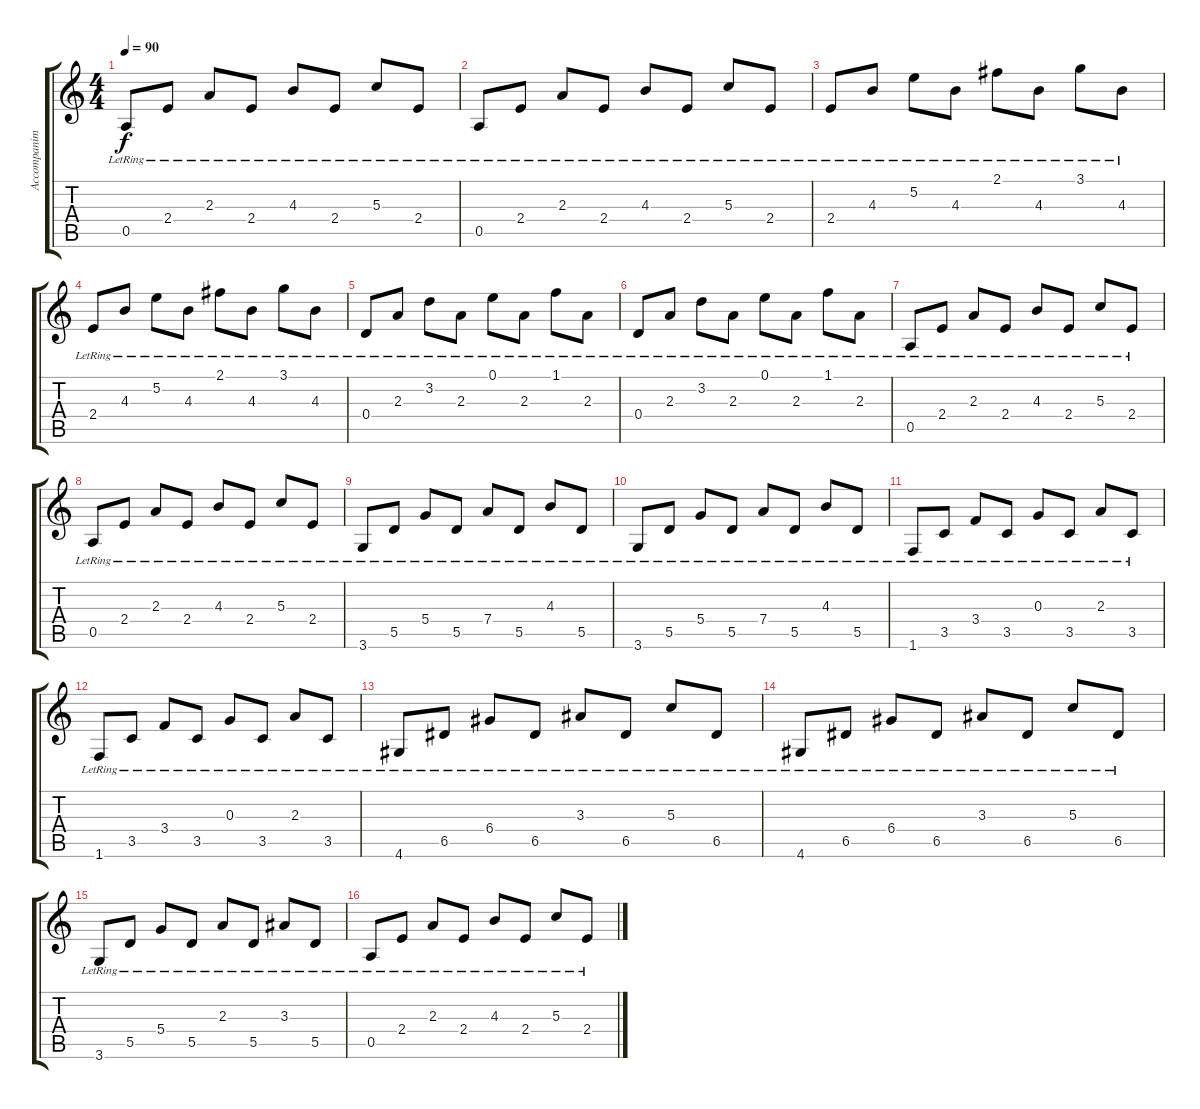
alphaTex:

\track ("Accompaniment 1" "Accompanim") {instrument acousticguitarnylon}
\staff {score tabs}
\tuning (E4 B3 G3 D3 A2 E2) {hide}
\ts (4 4)
\tempo 90
\clef g2
\ks c
0.5{lr}.8{dy f} 2.4{lr}.8 2.3{lr}.8 2.4{lr}.8 4.3{lr}.8 2.4{lr}.8 5.3{lr}.8 2.4{lr}.8 |
0.5{lr}.8 2.4{lr}.8 2.3{lr}.8 2.4{lr}.8 4.3{lr}.8 2.4{lr}.8 5.3{lr}.8 2.4{lr}.8 |
2.4{lr}.8 4.3{lr}.8 5.2{lr}.8 4.3{lr}.8 2.1{lr}.8 4.3{lr}.8 3.1{lr}.8 4.3{lr}.8 |
2.4{lr}.8 4.3{lr}.8 5.2{lr}.8 4.3{lr}.8 2.1{lr}.8 4.3{lr}.8 3.1{lr}.8 4.3{lr}.8 |
0.4{lr}.8 2.3{lr}.8 3.2{lr}.8 2.3{lr}.8 0.1{lr}.8 2.3{lr}.8 1.1{lr}.8 2.3{lr}.8 |
0.4{lr}.8 2.3{lr}.8 3.2{lr}.8 2.3{lr}.8 0.1{lr}.8 2.3{lr}.8 1.1{lr}.8 2.3{lr}.8 |
0.5{lr}.8 2.4{lr}.8 2.3{lr}.8 2.4{lr}.8 4.3{lr}.8 2.4{lr}.8 5.3{lr}.8 2.4{lr}.8 |
0.5{lr}.8 2.4{lr}.8 2.3{lr}.8 2.4{lr}.8 4.3{lr}.8 2.4{lr}.8 5.3{lr}.8 2.4{lr}.8 |
3.6{lr}.8 5.5{lr}.8 5.4{lr}.8 5.5{lr}.8 7.4{lr}.8 5.5{lr}.8 4.3{lr}.8 5.5{lr}.8 |
3.6{lr}.8 5.5{lr}.8 5.4{lr}.8 5.5{lr}.8 7.4{lr}.8 5.5{lr}.8 4.3{lr}.8 5.5{lr}.8 |
1.6{lr}.8 3.5{lr}.8 3.4{lr}.8 3.5{lr}.8 0.3{lr}.8 3.5{lr}.8 2.3{lr}.8 3.5{lr}.8 |
1.6{lr}.8 3.5{lr}.8 3.4{lr}.8 3.5{lr}.8 0.3{lr}.8 3.5{lr}.8 2.3{lr}.8 3.5{lr}.8 |
4.6{lr}.8 6.5{lr}.8 6.4{lr}.8 6.5{lr}.8 3.3{lr}.8 6.5{lr}.8 5.3{lr}.8 6.5{lr}.8 |
4.6{lr}.8 6.5{lr}.8 6.4{lr}.8 6.5{lr}.8 3.3{lr}.8 6.5{lr}.8 5.3{lr}.8 6.5{lr}.8 |
3.6{lr}.8 5.5{lr}.8 5.4{lr}.8 5.5{lr}.8 2.3{lr}.8 5.5{lr}.8 3.3{lr}.8 5.5{lr}.8 |
0.5{lr}.8 2.4{lr}.8 2.3{lr}.8 2.4{lr}.8 4.3{lr}.8 2.4{lr}.8 5.3{lr}.8 2.4{lr}.8
